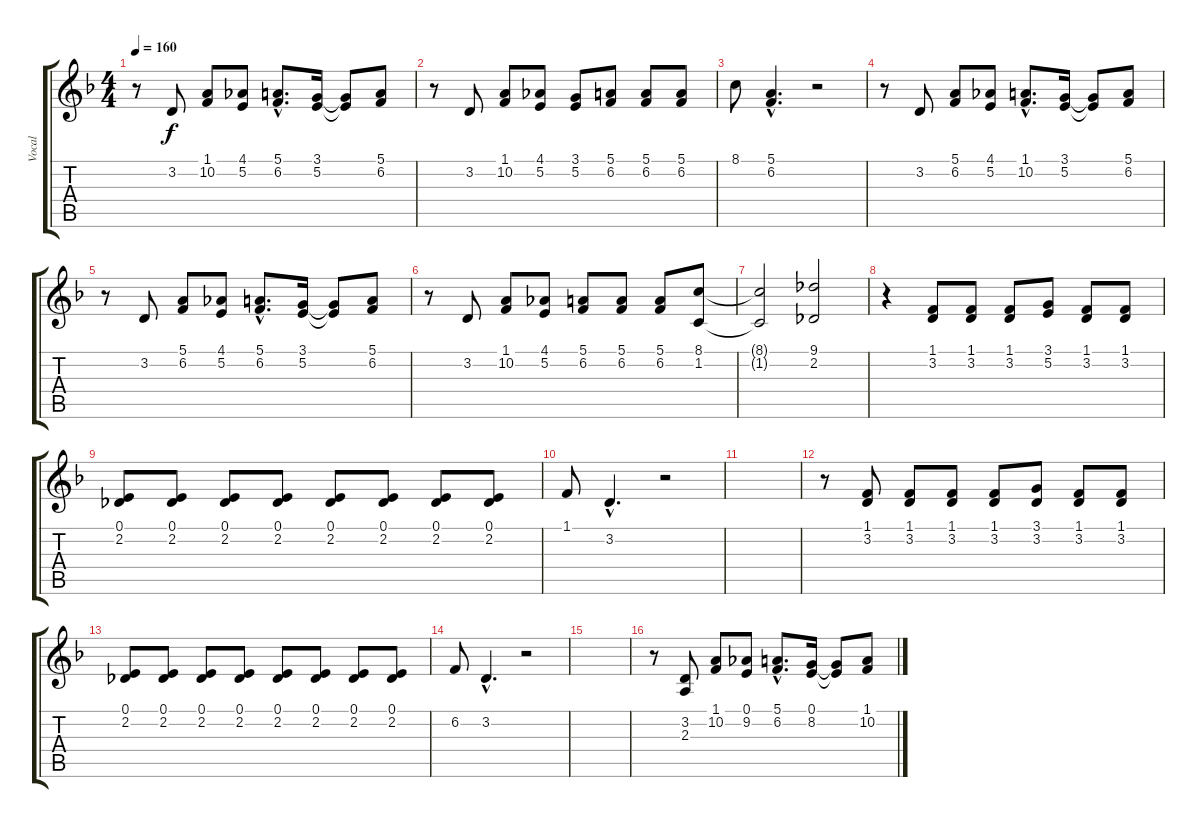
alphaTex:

\track ("Vocal" "Vocal") {instrument trumpet}
\staff {score tabs}
\tuning (E4 B3 G3 D3 A2 E2) {hide}
\ts (4 4)
\tempo 160
\clef g2
\ks f
r.8{dy f} 3.2.8 (1.1 10.2).8 (4.1 5.2).8 (5.1{hac} 6.2{hac}).8{d} (3.1 5.2).16 (3.1{t} 5.2{t}).8 (5.1 6.2).8 |
r.8 3.2.8 (1.1 10.2).8 (4.1 5.2).8 (3.1 5.2).8 (5.1 6.2).8 (5.1 6.2).8 (5.1 6.2).8 |
8.1.8 (5.1{hac} 6.2{hac}).4{d} r.2 |
r.8 3.2.8 (5.1 6.2).8 (4.1 5.2).8 (1.1{hac} 10.2{hac}).8{d} (3.1 5.2).16 (3.1{t} 5.2{t}).8 (5.1 6.2).8 |
r.8 3.2.8 (5.1 6.2).8 (4.1 5.2).8 (5.1{hac} 6.2{hac}).8{d} (3.1 5.2).16 (3.1{t} 5.2{t}).8 (5.1 6.2).8 |
r.8 3.2.8 (1.1 10.2).8 (4.1 5.2).8 (5.1 6.2).8 (5.1 6.2).8 (5.1 6.2).8 (8.1 1.2).8 |
(8.1{t} 1.2{t}).2 (9.1 2.2).2 |
r.4 (1.1 3.2).8 (1.1 3.2).8 (1.1 3.2).8 (3.1 5.2).8 (1.1 3.2).8 (1.1 3.2).8 |
(0.1 2.2).8 (0.1 2.2).8 (0.1 2.2).8 (0.1 2.2).8 (0.1 2.2).8 (0.1 2.2).8 (0.1 2.2).8 (0.1 2.2).8 |
1.1.8 3.2{hac}.4{d} r.2 |
|
r.8 (1.1 3.2).8 (1.1 3.2).8 (1.1 3.2).8 (1.1 3.2).8 (3.1 3.2).8 (1.1 3.2).8 (1.1 3.2).8 |
(0.1 2.2).8 (0.1 2.2).8 (0.1 2.2).8 (0.1 2.2).8 (0.1 2.2).8 (0.1 2.2).8 (0.1 2.2).8 (0.1 2.2).8 |
6.2.8 3.2{hac}.4{d} r.2 |
|
r.8 (3.2 2.3).8 (1.1 10.2).8 (0.1 9.2).8 (5.1{hac} 6.2{hac}).8{d} (0.1 8.2).16 (0.1{t} 8.2{t}).8 (1.1 10.2).8
